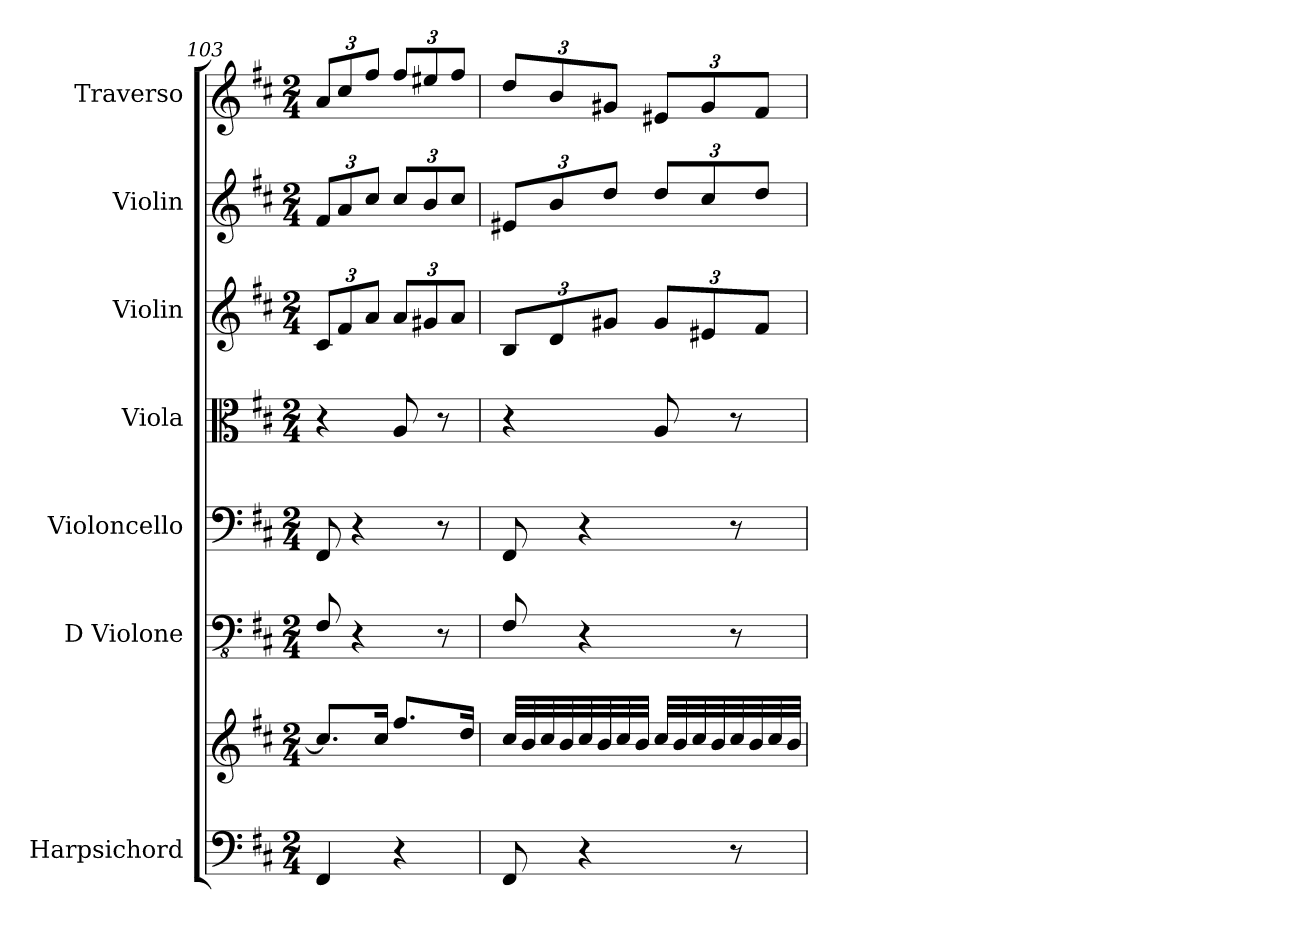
**kern	**kern	**kern	**kern	**kern	**kern	**kern	**kern
*part7	*part7	*part6	*part5	*part4	*part3	*part2	*part1
*staff8	*staff7	*staff6	*staff5	*staff4	*staff3	*staff2	*staff1
*I"Harpsichord	*	*I"D Violone	*I"Violoncello	*I"Viola	*I"Violin	*I"Violin	*I"Traverso
*I'Hch.	*	*I'D Vne.	*I'Vc.	*I'Vla.	*I'Vln.	*I'Vln.	*I'Trv.
!!LO:PB:g=z
*clefF4	*clefG2	*clefFv4	*clefF4	*clefC3	*clefG2	*clefG2	*clefG2
*	*	*ITrd7c12	*	*	*	*	*
*k[f#c#]	*k[f#c#]	*k[f#c#]	*k[f#c#]	*k[f#c#]	*k[f#c#]	*k[f#c#]	*k[f#c#]
*M2/4	*M2/4	*M2/4	*M2/4	*M2/4	*M2/4	*M2/4	*M2/4
*	*	*	*	*	*Xbrackettup	*Xbrackettup	*Xbrackettup
=103	=103	=103	=103	=103	=103	=103	=103
4FF#/	8.cc#/L]	8FFF#/	8FF#/	4r	12c#/L	12f#/L	12a/L
.	.	.	.	.	12f#/	12a/	12cc#/
.	.	4r	4r	.	.	.	.
.	.	.	.	.	12a/J	12cc#/J	12ff#/J
.	16cc#/Jk	.	.	.	.	.	.
4r	8.ff#/L	.	.	8A/	12a/L	12cc#/L	12ff#/L
.	.	.	.	.	12g#X/	12b/	12ee#X/
.	.	8r	8r	8r	.	.	.
.	.	.	.	.	12a/J	12cc#/J	12ff#/J
.	16dd/Jk	.	.	.	.	.	.
=104	=104	=104	=104	=104	=104	=104	=104
8FF#/	32cc#/LLL	8FFF#/	8FF#/	4r	12B/L	12e#X/L	12dd/L
.	32b/	.	.	.	.	.	.
.	32cc#/	.	.	.	.	.	.
.	.	.	.	.	12d/	12b/	12b/
.	32b/	.	.	.	.	.	.
4r	32cc#/	4r	4r	.	.	.	.
.	32b/	.	.	.	.	.	.
.	.	.	.	.	12g#X/J	12dd/J	12g#X/J
.	32cc#/	.	.	.	.	.	.
.	32b/JJJ	.	.	.	.	.	.
.	32cc#/LLL	.	.	8A/	12g#/L	12dd/L	12e#X/L
.	32b/	.	.	.	.	.	.
.	32cc#/	.	.	.	.	.	.
.	.	.	.	.	12e#X/	12cc#/	12g#/
.	32b/	.	.	.	.	.	.
8r	32cc#/	8r	8r	8r	.	.	.
.	32b/	.	.	.	.	.	.
.	.	.	.	.	12f#/J	12dd/J	12f#/J
.	32cc#/	.	.	.	.	.	.
.	32b/JJJ	.	.	.	.	.	.
=	=	=	=	=	=	=	=
*-	*-	*-	*-	*-	*-	*-	*-
